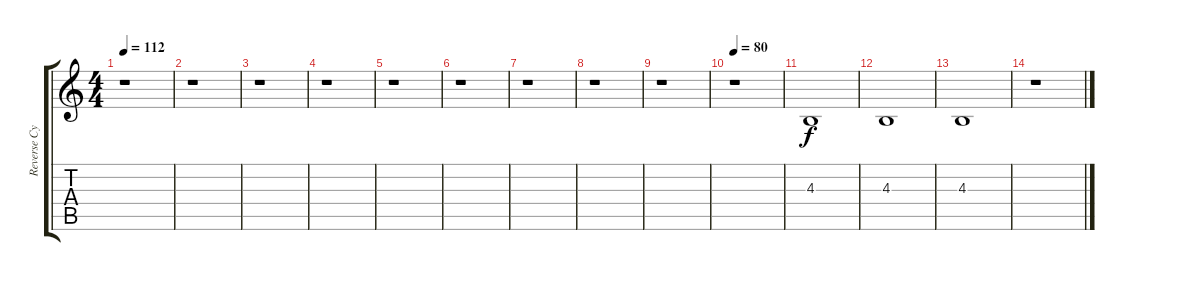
\track ("Reverse Cymbal" "Reverse Cy") {instrument reversecymbal}
\staff {score tabs}
\tuning (E4 B3 G3 D3 A2 E2) {hide}
\ts (4 4)
\tempo 112
\clef g2
\ks c
r.1{dy f} |
r.1 |
r.1 |
r.1 |
r.1 |
r.1 |
r.1 |
r.1 |
r.1 |
\tempo 80
r.1 |
4.3.1 |
4.3.1 |
4.3.1 |
r.1
